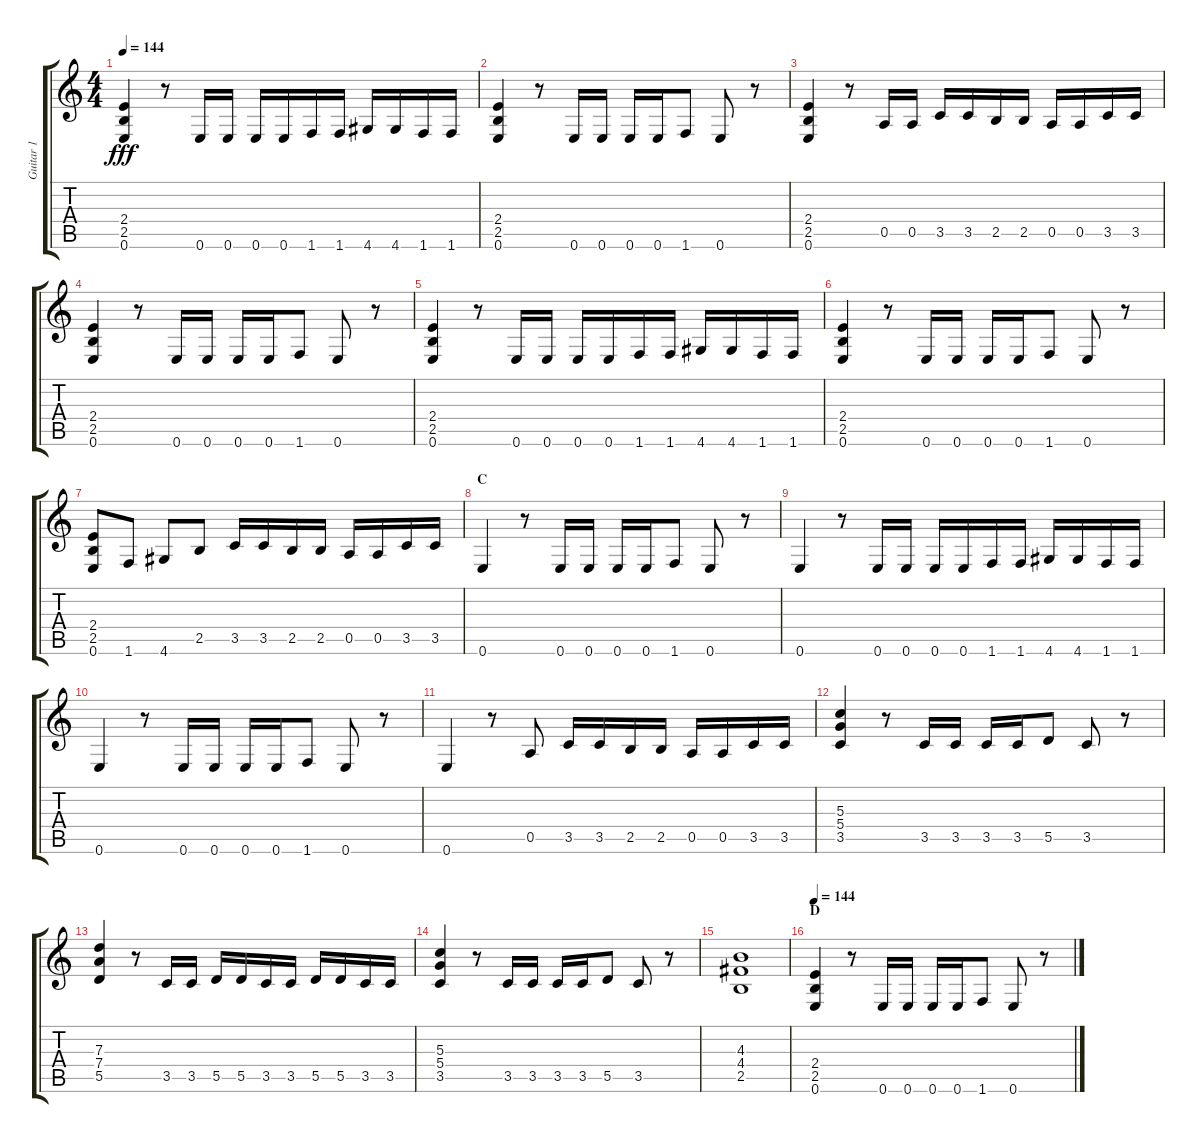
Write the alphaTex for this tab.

\track ("Guitar 1" "Guitar 1") {instrument distortionguitar}
\staff {score tabs}
\tuning (E4 B3 G3 D3 A2 E2) {hide}
\ts (4 4)
\tempo 144
\clef g2
\ks c
(2.4 2.5 0.6).4{dy fff} r.8 0.6.16 0.6.16 0.6.16 0.6.16 1.6.16 1.6.16 4.6.16 4.6.16 1.6.16 1.6.16 |
(2.4 2.5 0.6).4 r.8 0.6.16 0.6.16 0.6.16 0.6.16 1.6.8 0.6.8 r.8 |
(2.4 2.5 0.6).4 r.8 0.5.16 0.5.16 3.5.16 3.5.16 2.5.16 2.5.16 0.5.16 0.5.16 3.5.16 3.5.16 |
(2.4 2.5 0.6).4 r.8 0.6.16 0.6.16 0.6.16 0.6.16 1.6.8 0.6.8 r.8 |
(2.4 2.5 0.6).4 r.8 0.6.16 0.6.16 0.6.16 0.6.16 1.6.16 1.6.16 4.6.16 4.6.16 1.6.16 1.6.16 |
(2.4 2.5 0.6).4 r.8 0.6.16 0.6.16 0.6.16 0.6.16 1.6.8 0.6.8 r.8 |
(2.4 2.5 0.6).8 1.6.8 4.6.8 2.5.8 3.5.16 3.5.16 2.5.16 2.5.16 0.5.16 0.5.16 3.5.16 3.5.16 |
\section ("" "C")
0.6.4 r.8 0.6.16 0.6.16 0.6.16 0.6.16 1.6.8 0.6.8 r.8 |
0.6.4 r.8 0.6.16 0.6.16 0.6.16 0.6.16 1.6.16 1.6.16 4.6.16 4.6.16 1.6.16 1.6.16 |
0.6.4 r.8 0.6.16 0.6.16 0.6.16 0.6.16 1.6.8 0.6.8 r.8 |
0.6.4 r.8 0.5.8 3.5.16 3.5.16 2.5.16 2.5.16 0.5.16 0.5.16 3.5.16 3.5.16 |
(5.3 5.4 3.5).4 r.8 3.5.16 3.5.16 3.5.16 3.5.16 5.5.8 3.5.8 r.8 |
(7.3 7.4 5.5).4 r.8 3.5.16 3.5.16 5.5.16 5.5.16 3.5.16 3.5.16 5.5.16 5.5.16 3.5.16 3.5.16 |
(5.3 5.4 3.5).4 r.8 3.5.16 3.5.16 3.5.16 3.5.16 5.5.8 3.5.8 r.8 |
(4.3 4.4 2.5).1 |
\section ("" "D")
\tempo 144
(2.4 2.5 0.6).4 r.8 0.6.16 0.6.16 0.6.16 0.6.16 1.6.8 0.6.8 r.8
